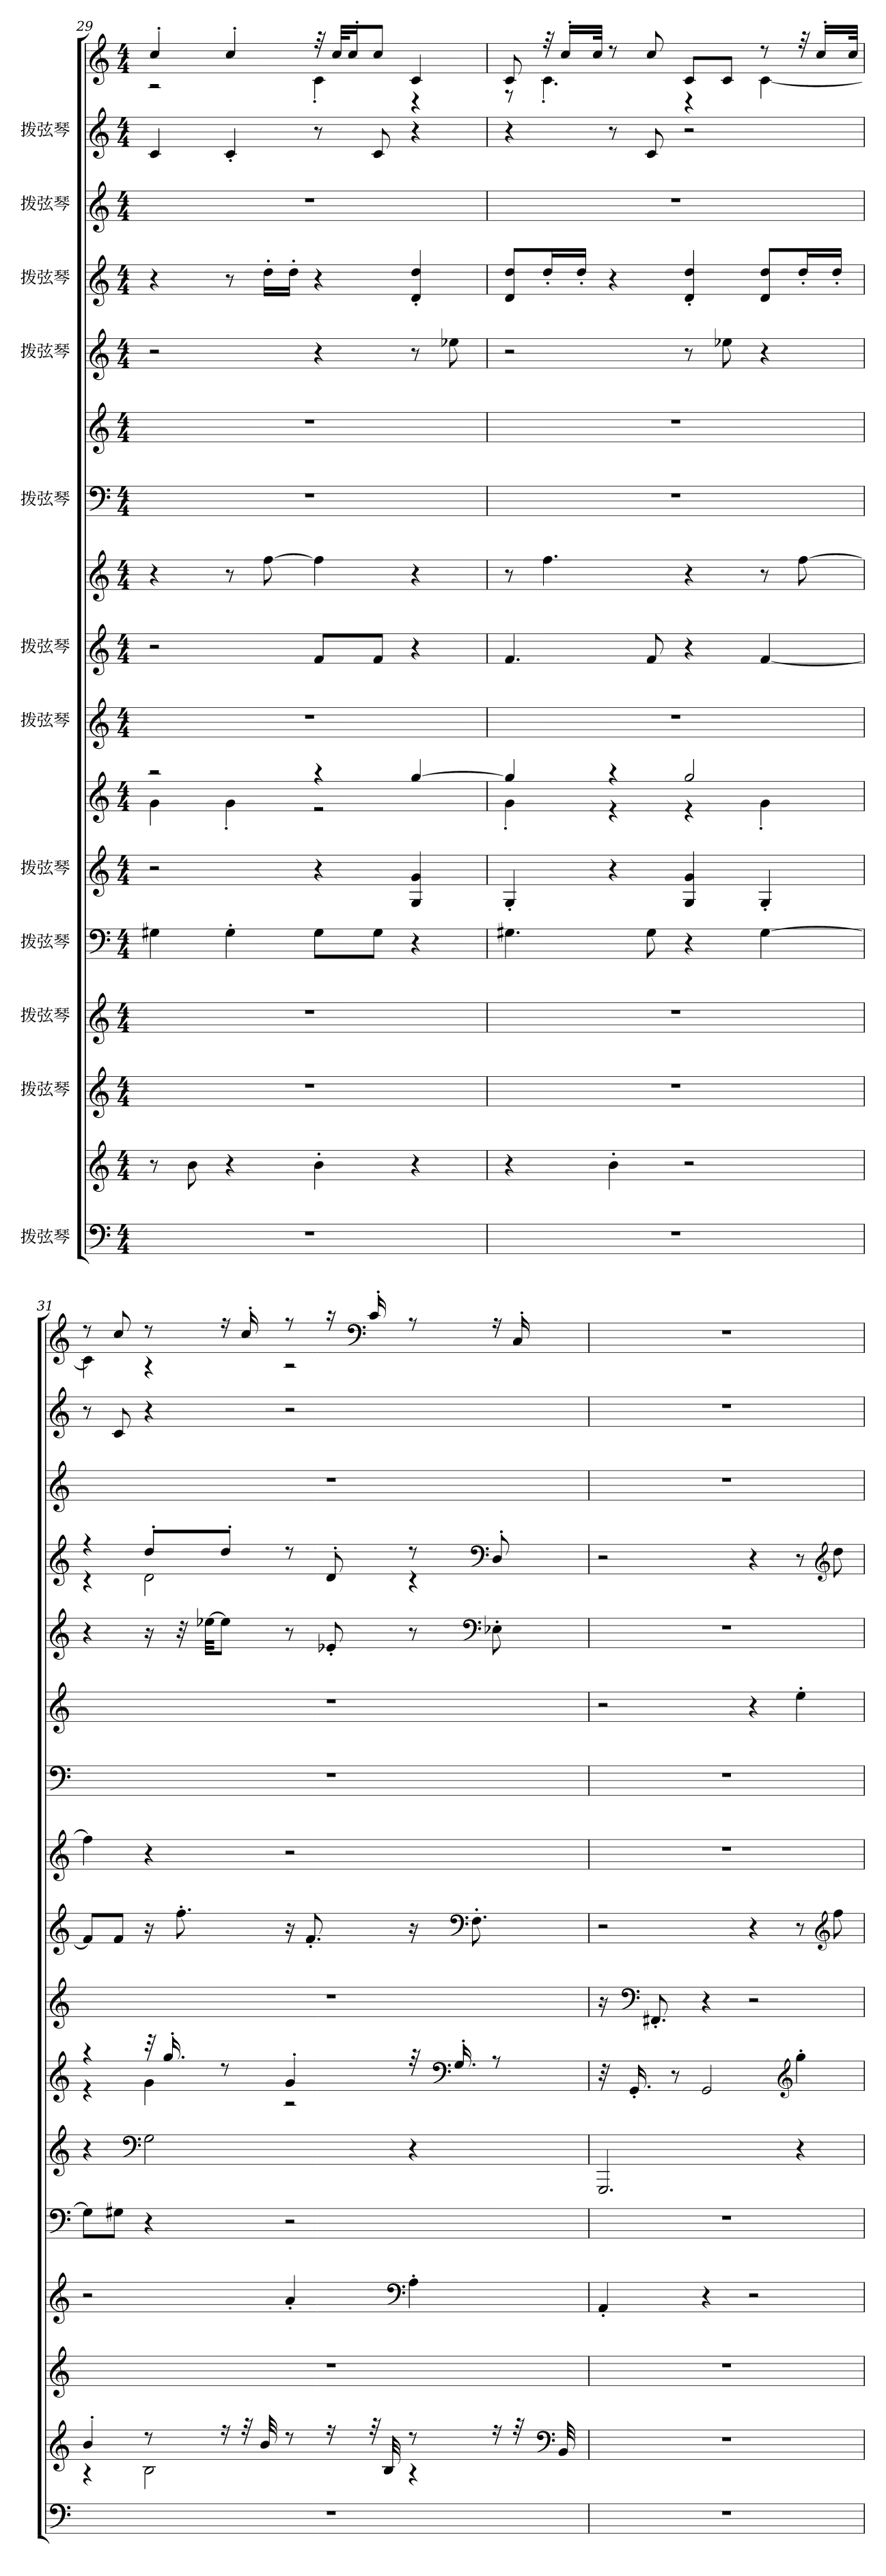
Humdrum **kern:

**kern	**kern	**kern	**kern	**kern	**kern	**kern	**kern	**kern	**kern	**kern	**kern	**kern	**kern	**kern	**kern	**kern
*part12	*part12	*part11	*part10	*part9	*part8	*part8	*part7	*part6	*part6	*part5	*part5	*part4	*part3	*part2	*part1	*part1
*staff17	*staff16	*staff15	*staff14	*staff13	*staff12	*staff11	*staff10	*staff9	*staff8	*staff7	*staff6	*staff5	*staff4	*staff3	*staff2	*staff1
*I"拨弦琴	*	*I"拨弦琴	*I"拨弦琴	*I"拨弦琴	*I"拨弦琴	*	*I"拨弦琴	*I"拨弦琴	*	*I"拨弦琴	*	*I"拨弦琴	*I"拨弦琴	*I"拨弦琴	*I"拨弦琴	*
*clefF4	*clefG2	*clefG2	*clefG2	*clefF4	*clefG2	*clefG2	*clefG2	*clefG2	*clefG2	*clefF4	*clefG2	*clefG2	*clefG2	*clefG2	*clefG2	*clefG2
*k[]	*k[]	*k[]	*k[]	*k[]	*k[]	*k[]	*k[]	*k[]	*k[]	*k[]	*k[]	*k[]	*k[]	*k[]	*k[]	*k[]
*M4/4	*M4/4	*M4/4	*M4/4	*M4/4	*M4/4	*M4/4	*M4/4	*M4/4	*M4/4	*M4/4	*M4/4	*M4/4	*M4/4	*M4/4	*M4/4	*M4/4
=29	=29	=29	=29	=29	=29	=29	=29	=29	=29	=29	=29	=29	=29	=29	=29	=29
*	*	*	*	*	*	*^	*	*	*	*	*	*	*	*	*	*^
1r	8r	1r	1r	4G#X\	2r	2r	4g\	1r	2r	4r	1r	1r	2r	4r	1r	4c/	4cc'/	2r
.	8b\	.	.	.	.	.	.	.	.	.	.	.	.	.	.	.	.	.
.	4r	.	.	4G#'\	.	.	4g'\	.	.	8r	.	.	.	8r	.	4c'/	4cc'/	.
.	.	.	.	.	.	.	.	.	.	[8ff\	.	.	.	16dd'\LL	.	.	.	.
.	.	.	.	.	.	.	.	.	.	.	.	.	.	16dd'\JJ	.	.	.	.
.	4b'\	.	.	8G#\L	4r	4r	2r	.	8f/L	4ff\]	.	.	4r	4r	.	8r	32r	4c'\
.	.	.	.	.	.	.	.	.	.	.	.	.	.	.	.	.	32cc/KLL	.
.	.	.	.	.	.	.	.	.	.	.	.	.	.	.	.	.	16cc'/J	.
.	.	.	.	8G#\J	.	.	.	.	8f/J	.	.	.	.	.	.	8c/	8cc/J	.
.	4r	.	.	4r	4G/ 4g/	[4gg/	.	.	4r	4r	.	.	8r	4d/' 4dd/'	.	4r	4c/	4r
.	.	.	.	.	.	.	.	.	.	.	.	.	8ee-X\	.	.	.	.	.
!!LO:PB:g=z	!!
=30	=30	=30	=30	=30	=30	=30	=30	=30	=30	=30	=30	=30	=30	=30	=30	=30	=30	=30
1r	4r	1r	1r	4.G#X\	4G'/	4gg/]	4g'\	1r	4.f/	8r	1r	1r	2r	8d/ 8dd/L	1r	4r	8c/	8r
.	.	.	.	.	.	.	.	.	.	4.ff\	.	.	.	16dd'/L	.	.	32r	4.c'\
.	.	.	.	.	.	.	.	.	.	.	.	.	.	.	.	.	16cc'/LL	.
.	.	.	.	.	.	.	.	.	.	.	.	.	.	16dd'/JJ	.	.	.	.
.	.	.	.	.	.	.	.	.	.	.	.	.	.	.	.	.	32cc/JJk	.
.	4b'\	.	.	.	4r	4r	4r	.	.	.	.	.	.	4r	.	8r	8r	.
.	.	.	.	8G#\	.	.	.	.	8f/	.	.	.	.	.	.	8c/	8cc/	.
.	2r	.	.	4r	4G/ 4g/	2gg/	4r	.	4r	4r	.	.	8r	4d/' 4dd/'	.	2r	8c/L	4r
.	.	.	.	.	.	.	.	.	.	.	.	.	8ee-X\	.	.	.	8c/J	.
.	.	.	.	[4G#\	4G'/	.	4g'\	.	[4f/	8r	.	.	4r	8d/ 8dd/L	.	.	8r	[4c\
.	.	.	.	.	.	.	.	.	.	[8ff\	.	.	.	16dd'/L	.	.	32r	.
.	.	.	.	.	.	.	.	.	.	.	.	.	.	.	.	.	16cc'/LL	.
.	.	.	.	.	.	.	.	.	.	.	.	.	.	16dd'/JJ	.	.	.	.
.	.	.	.	.	.	.	.	.	.	.	.	.	.	.	.	.	32cc/JJk	.
!!LO:PB:g=z	!!
=31	=31	=31	=31	=31	=31	=31	=31	=31	=31	=31	=31	=31	=31	=31	=31	=31	=31	=31
*	*^	*	*	*	*	*	*	*	*	*	*	*	*	*^	*	*	*	*
1r	4b'/	4r	1r	2r	8G#\L]	4r	4r	4r	1r	8f/L]	4ff\]	1r	1r	4r	4r	4r	1r	8r	8r	4c\]
.	.	.	.	.	8G#X\J	.	.	.	.	8f/J	.	.	.	.	.	.	.	8c/	8cc/	.
*	*	*	*	*	*	*clefF4	*	*	*	*	*	*	*	*	*	*	*	*	*	*
.	8r	2B\	.	.	4r	2G\	32r	4g\	.	16r	4r	.	.	16r	8dd'/L	2d\	.	4r	8r	4r
.	.	.	.	.	.	.	16.gg'/	.	.	.	.	.	.	.	.	.	.	.	.	.
.	.	.	.	.	.	.	.	.	.	8.ff'\	.	.	.	32r	.	.	.	.	.	.
.	.	.	.	.	.	.	.	.	.	.	.	.	.	[32ee-X\KKL	.	.	.	.	.	.
.	16r	.	.	.	.	.	8r	.	.	.	.	.	.	8ee-\J]	8dd'/J	.	.	.	16r	.
.	32r	.	.	.	.	.	.	.	.	.	.	.	.	.	.	.	.	.	16cc'/	.
.	32b/	.	.	.	.	.	.	.	.	.	.	.	.	.	.	.	.	.	.	.
.	8r	.	.	4a'/	2r	.	4g'/	2r	.	16r	2r	.	.	8r	8r	.	.	2r	8r	2r
.	.	.	.	.	.	.	.	.	.	8.f'/	.	.	.	.	.	.	.	.	.	.
.	16r	.	.	.	.	.	.	.	.	.	.	.	.	8e-X'/	8d'/	.	.	.	16r	.
*	*	*	*	*	*	*	*	*	*	*	*	*	*	*	*	*	*	*	*clefF4	*
.	32r	.	.	.	.	.	.	.	.	.	.	.	.	.	.	.	.	.	16c'/	.
.	32B/	.	.	.	.	.	.	.	.	.	.	.	.	.	.	.	.	.	.	.
*	*	*	*	*clefF4	*	*	*	*	*	*	*	*	*	*	*	*	*	*	*	*
.	8r	4r	.	4A'\	.	4r	32r	.	.	16r	.	.	.	8r	8r	4r	.	.	8r	.
*	*	*	*	*	*	*	*clefF4	*	*	*	*	*	*	*	*	*	*	*	*	*
.	.	.	.	.	.	.	16.G'/	.	.	.	.	.	.	.	.	.	.	.	.	.
*	*	*	*	*	*	*	*	*	*	*clefF4	*	*	*	*	*	*	*	*	*	*
.	.	.	.	.	.	.	.	.	.	8.F'\	.	.	.	.	.	.	.	.	.	.
*	*	*	*	*	*	*	*	*	*	*	*	*	*	*clefF4	*clefF4	*	*	*	*	*
.	16r	.	.	.	.	.	8r	.	.	.	.	.	.	8E-X'\	8D'/	.	.	.	16r	.
.	32r	.	.	.	.	.	.	.	.	.	.	.	.	.	.	.	.	.	16C'/	.
*	*clefF4	*	*	*	*	*	*	*	*	*	*	*	*	*	*	*	*	*	*	*
.	32BB/	.	.	.	.	.	.	.	.	.	.	.	.	.	.	.	.	.	.	.
*	*v	*v	*	*	*	*	*v	*v	*	*	*	*	*	*	*v	*v	*	*	*v	*v
=32	=32	=32	=32	=32	=32	=32	=32	=32	=32	=32	=32	=32	=32	=32	=32	=32
1r	1r	1r	4AA'/	1r	2.GGG/	32r	16r	2r	1r	1r	2r	1r	2r	1r	1r	1r
.	.	.	.	.	.	16.GG'/	.	.	.	.	.	.	.	.	.	.
*	*	*	*	*	*	*	*clefF4	*	*	*	*	*	*	*	*	*
.	.	.	.	.	.	.	8.FF#X'/	.	.	.	.	.	.	.	.	.
.	.	.	.	.	.	8r	.	.	.	.	.	.	.	.	.	.
.	.	.	4r	.	.	2GG/	4r	.	.	.	.	.	.	.	.	.
.	.	.	2r	.	.	.	2r	4r	.	.	4r	.	4r	.	.	.
*	*	*	*	*	*	*clefG2	*	*	*	*	*	*	*	*	*	*
.	.	.	.	.	4r	4gg'\	.	8r	.	.	4ee'\	.	8r	.	.	.
*	*	*	*	*	*	*	*	*clefG2	*	*	*	*	*clefG2	*	*	*
.	.	.	.	.	.	.	.	8ff\	.	.	.	.	8dd\	.	.	.
=	=	=	=	=	=	=	=	=	=	=	=	=	=	=	=	=
*-	*-	*-	*-	*-	*-	*-	*-	*-	*-	*-	*-	*-	*-	*-	*-	*-
